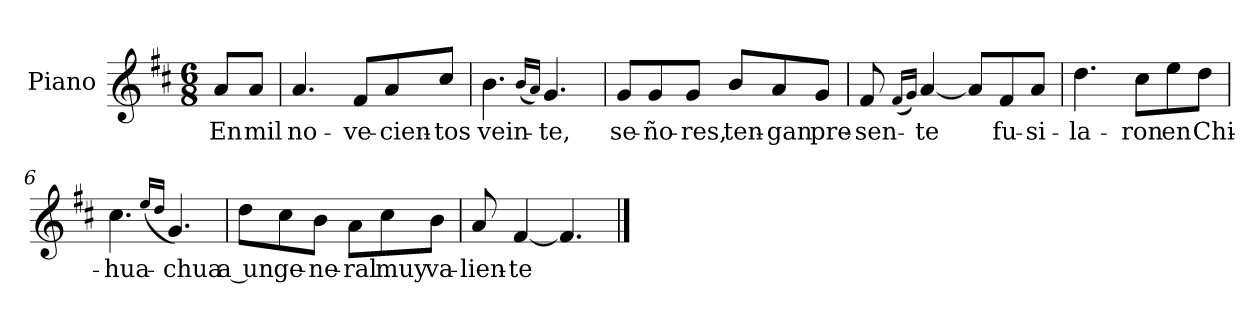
**kern	**text
*part1	*part1
*staff1	*staff1
*I"Piano	*
*I'Pno.	*
*clefG2	*
*k[f#c#]	*
*D:	*
*M6/8	*
=	=
8a/L	En
8a/J	mil
=1	=1
4.a/	no-
8f#/L	-ve-
8a/	-cien-
8cc#/J	-tos
=2	=2
4.b\	vein-
(16qqb/LL	.
16qqa/JJ)	.
4.g/	-te,
=3	=3
8g/L	se-
8g/	-ño-
8g/J	-res,
8b/L	ten-
8a/	-gan
8g/J	pre-
=4	=4
8f#/	-sen-
(16qqf#/LL	.
16qqg/JJ)	.
[4a/	-te
8a/L]	.
8f#/	fu-
8a/J	-si-
=5	=5
4.dd\	-la-
8cc#\L	-ron
8ee\	en
8dd\J	Chi-
=6	=6
4.cc#\	-hua-
(<16qqee/LL	.
16qqdd/JJ	.
4.g/)	-chua
=7	=7
8dd\L	a un
8cc#\	ge-
8b\J	-ne-
8a\L	-ral
8cc#\	muy
8b\J	va-
=8	=8
8a/	-lien-
[4f#/	-te
4.f#/]	.
==	==
*-	*-
